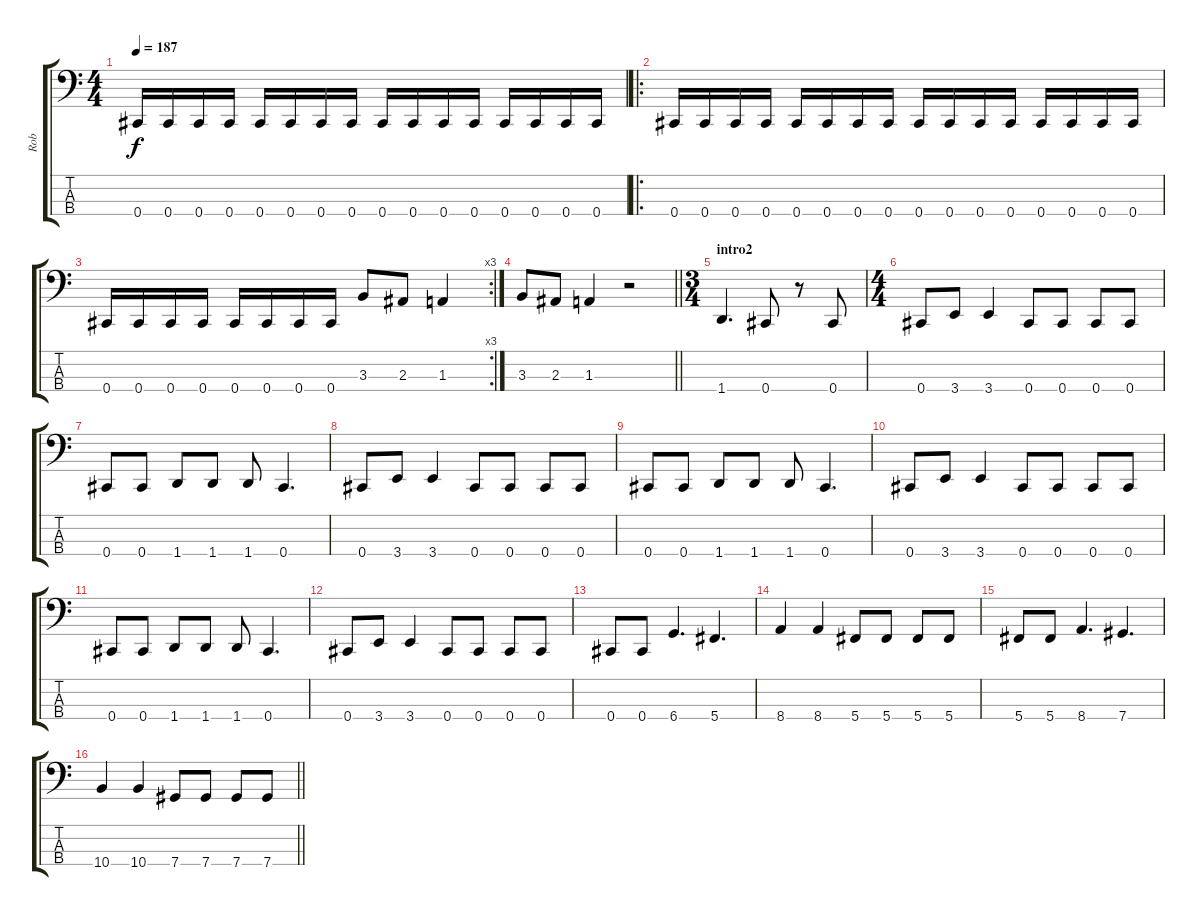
\track ("Rob" "Rob") {instrument electricbassfinger}
\staff {score tabs}
\tuning (Gb2 Db2 Ab1 Db1) {hide}
\ts (4 4)
\tempo 187
\clef f4
\ks c
0.4.16{dy f} 0.4.16 0.4.16 0.4.16 0.4.16 0.4.16 0.4.16 0.4.16 0.4.16 0.4.16 0.4.16 0.4.16 0.4.16 0.4.16 0.4.16 0.4.16 |
\ro
0.4.16 0.4.16 0.4.16 0.4.16 0.4.16 0.4.16 0.4.16 0.4.16 0.4.16 0.4.16 0.4.16 0.4.16 0.4.16 0.4.16 0.4.16 0.4.16 |
\rc 3
0.4.16 0.4.16 0.4.16 0.4.16 0.4.16 0.4.16 0.4.16 0.4.16 3.3.8 2.3.8 1.3.4 |
\barLineRight lightlight
3.3.8 2.3.8 1.3.4 r.2 |
\ts (3 4)
\section ("" "intro2")
1.4.4{d} 0.4.8 r.8 0.4.8 |
\ts (4 4)
0.4.8 3.4.8 3.4.4 0.4.8 0.4.8 0.4.8 0.4.8 |
0.4.8 0.4.8 1.4.8 1.4.8 1.4.8 0.4.4{d} |
0.4.8 3.4.8 3.4.4 0.4.8 0.4.8 0.4.8 0.4.8 |
0.4.8 0.4.8 1.4.8 1.4.8 1.4.8 0.4.4{d} |
0.4.8 3.4.8 3.4.4 0.4.8 0.4.8 0.4.8 0.4.8 |
0.4.8 0.4.8 1.4.8 1.4.8 1.4.8 0.4.4{d} |
0.4.8 3.4.8 3.4.4 0.4.8 0.4.8 0.4.8 0.4.8 |
0.4.8 0.4.8 6.4.4{d} 5.4.4{d} |
8.4.4 8.4.4 5.4.8 5.4.8 5.4.8 5.4.8 |
5.4.8 5.4.8 8.4.4{d} 7.4.4{d} |
\barLineRight lightlight
10.4.4 10.4.4 7.4.8 7.4.8 7.4.8 7.4.8
